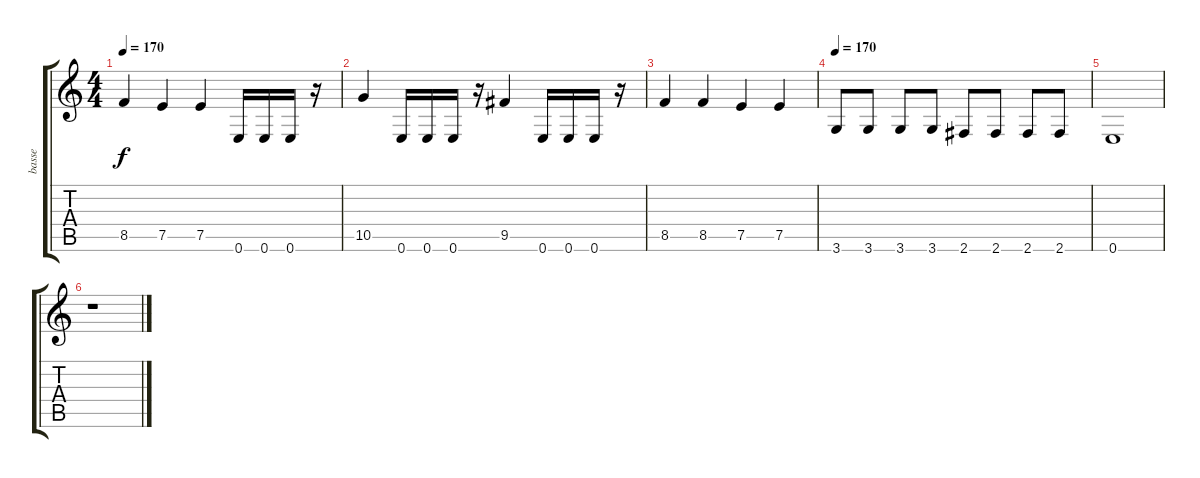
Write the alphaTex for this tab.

\track ("basse" "basse") {instrument electricbassfinger}
\staff {score tabs}
\tuning (E4 B3 G3 D3 A2 E2) {hide}
\ts (4 4)
\tempo 170
\clef g2
\ks c
8.5.4{dy f} 7.5.4 7.5.4 0.6.16 0.6.16 0.6.16 r.16 |
10.5.4 0.6.16 0.6.16 0.6.16 r.16 9.5.4 0.6.16 0.6.16 0.6.16 r.16 |
8.5.4 8.5.4 7.5.4 7.5.4 |
\tempo 170
3.6.8 3.6.8 3.6.8 3.6.8 2.6.8 2.6.8 2.6.8 2.6.8 |
0.6.1 |
r.1
